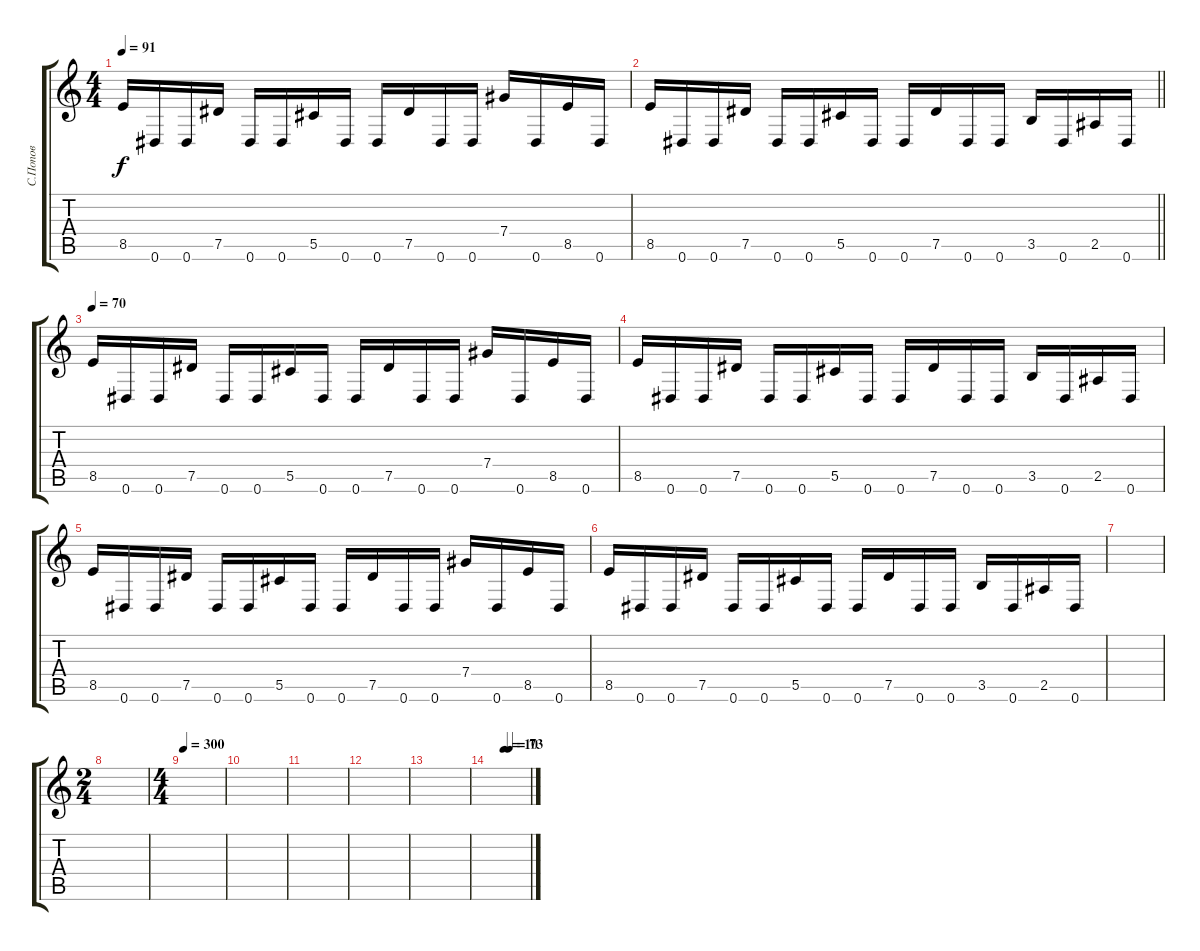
\track ("С.Попов" "С.Попов") {instrument distortionguitar}
\staff {score tabs}
\tuning (Eb4 Bb3 Gb3 Db3 Ab2 Eb2) {hide}
\ts (4 4)
\tempo 91
\clef g2
\ks c
8.5.16{dy f} 0.6.16 0.6.16 7.5.16 0.6.16 0.6.16 5.5.16 0.6.16 0.6.16 7.5.16 0.6.16 0.6.16 7.4.16 0.6.16 8.5.16 0.6.16 |
\barLineRight lightlight
8.5.16 0.6.16 0.6.16 7.5.16 0.6.16 0.6.16 5.5.16 0.6.16 0.6.16 7.5.16 0.6.16 0.6.16 3.5.16 0.6.16 2.5.16 0.6.16 |
\tempo 70
8.5.16 0.6.16 0.6.16 7.5.16 0.6.16 0.6.16 5.5.16 0.6.16 0.6.16 7.5.16 0.6.16 0.6.16 7.4.16 0.6.16 8.5.16 0.6.16 |
8.5.16 0.6.16 0.6.16 7.5.16 0.6.16 0.6.16 5.5.16 0.6.16 0.6.16 7.5.16 0.6.16 0.6.16 3.5.16 0.6.16 2.5.16 0.6.16 |
8.5.16 0.6.16 0.6.16 7.5.16 0.6.16 0.6.16 5.5.16 0.6.16 0.6.16 7.5.16 0.6.16 0.6.16 7.4.16 0.6.16 8.5.16 0.6.16 |
8.5.16 0.6.16 0.6.16 7.5.16 0.6.16 0.6.16 5.5.16 0.6.16 0.6.16 7.5.16 0.6.16 0.6.16 3.5.16 0.6.16 2.5.16 0.6.16 |
|
\ts (2 4)
|
\ts (4 4)
\tempo 300
|
|
|
|
|
\tempo (10 0.375)
\tempo (73 0.5)
